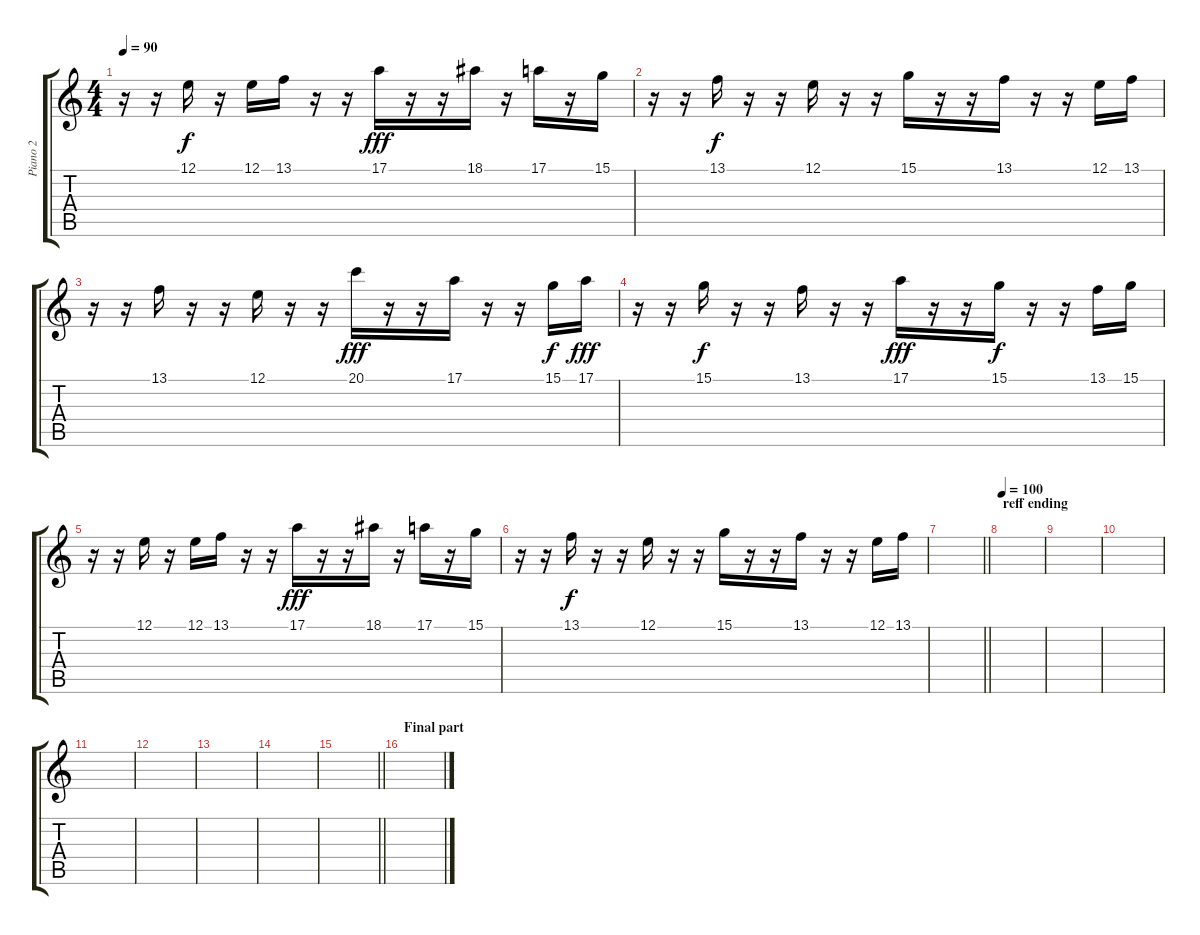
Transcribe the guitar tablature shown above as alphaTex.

\track ("Piano 2" "Piano 2") {instrument acousticgrandpiano}
\staff {score tabs}
\tuning (E4 B3 G3 D3 A2 D2) {hide}
\ts (4 4)
\tempo 90
\clef g2
\ks c
r.16{dy f} r.16 12.1.16 r.16 12.1.16 13.1.16 r.16 r.16 17.1.16{dy fff} r.16 r.16 18.1.16 r.16 17.1.16 r.16 15.1.16 |
r.16 r.16 13.1.16{dy f} r.16 r.16 12.1.16 r.16 r.16 15.1.16 r.16 r.16 13.1.16 r.16 r.16 12.1.16 13.1.16 |
r.16 r.16 13.1.16 r.16 r.16 12.1.16 r.16 r.16 20.1.16{dy fff} r.16 r.16 17.1.16 r.16 r.16 15.1.16{dy f} 17.1.16{dy fff} |
r.16 r.16 15.1.16{dy f} r.16 r.16 13.1.16 r.16 r.16 17.1.16{dy fff} r.16 r.16 15.1.16{dy f} r.16 r.16 13.1.16 15.1.16 |
r.16 r.16 12.1.16 r.16 12.1.16 13.1.16 r.16 r.16 17.1.16{dy fff} r.16 r.16 18.1.16 r.16 17.1.16 r.16 15.1.16 |
r.16 r.16 13.1.16{dy f} r.16 r.16 12.1.16 r.16 r.16 15.1.16 r.16 r.16 13.1.16 r.16 r.16 12.1.16 13.1.16 |
\barLineRight lightlight
|
\section ("" "reff ending")
\tempo 100
|
|
|
|
|
|
|
\barLineRight lightlight
|
\section ("" "Final part")
